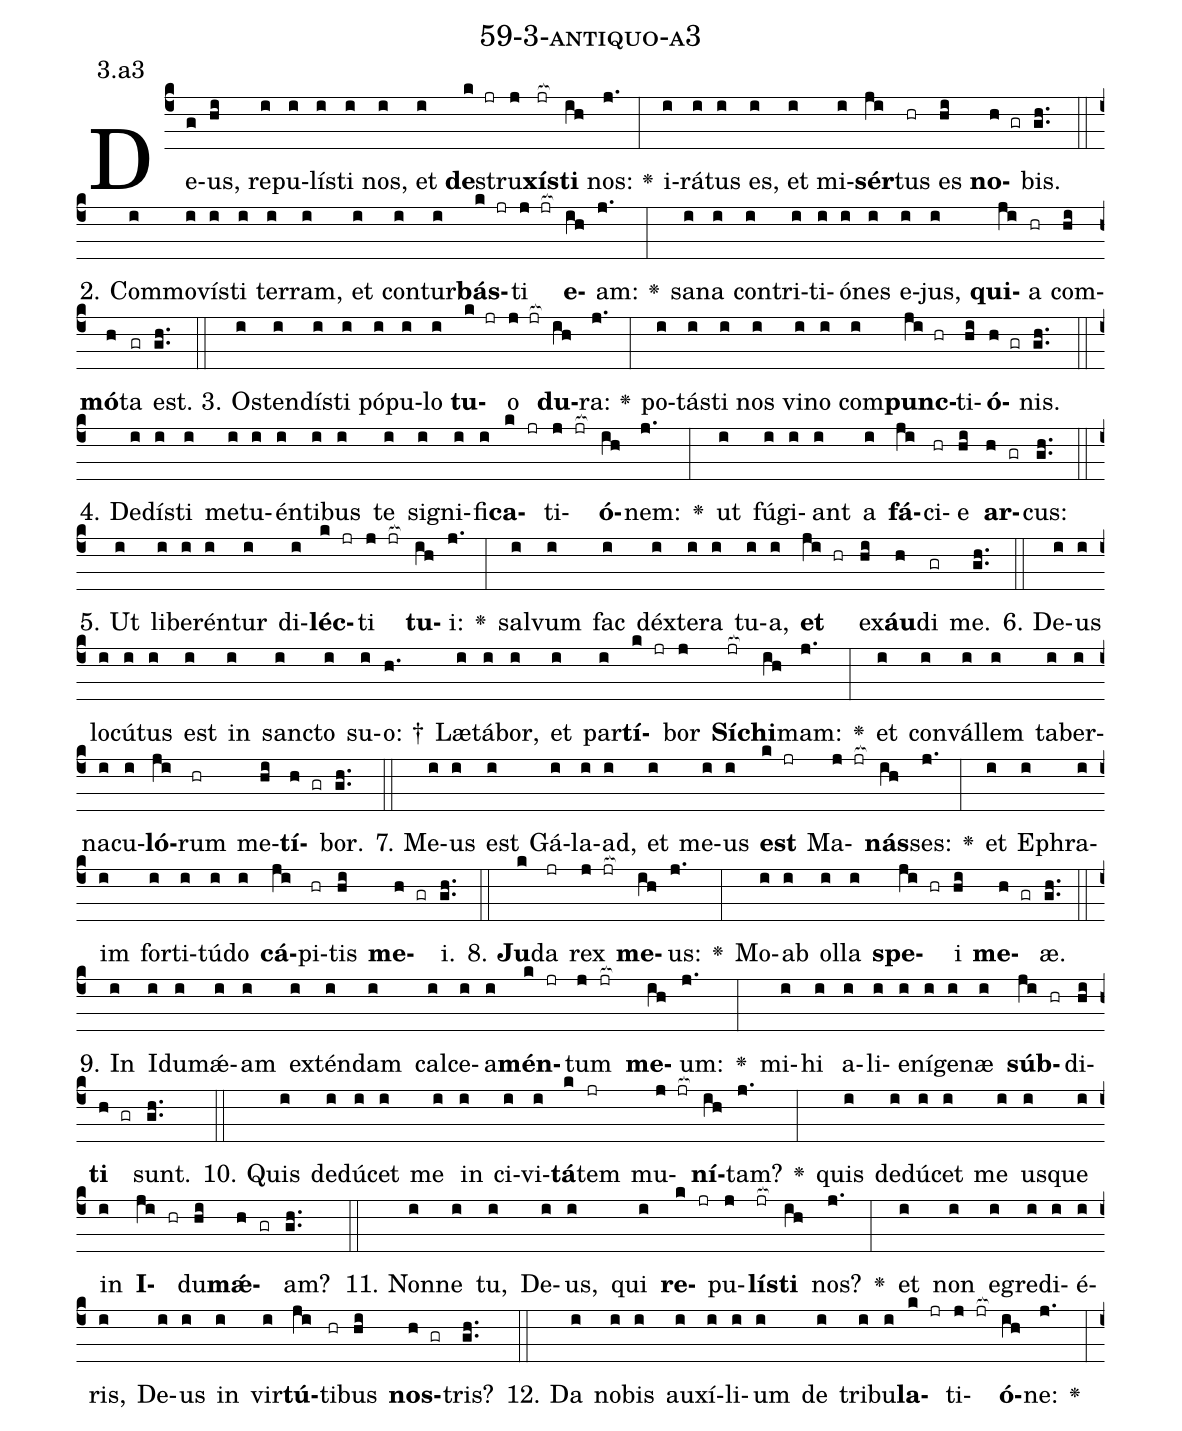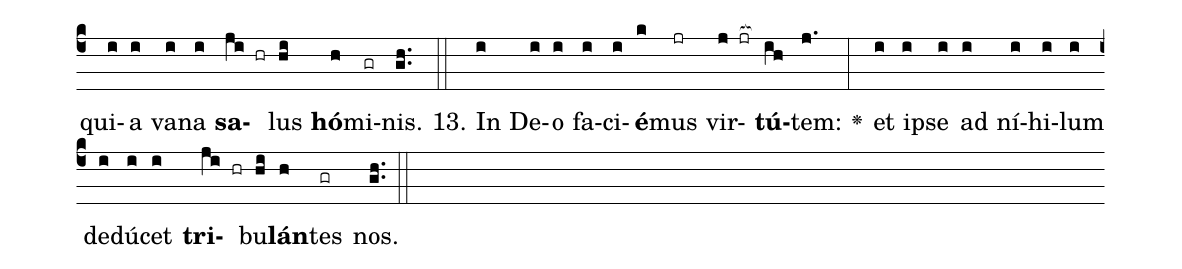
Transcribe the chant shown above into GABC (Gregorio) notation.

name: 59-3-antiquo-a3;
annotation: 3.a3;
%%
(c4)De(g)us,(hi) re(i)pu(i)lís(i)ti(i) nos,(i) et(i) <b>de</b>(k jr)stru(j)<b>xís</b>(jr[ocb:1{])<b>ti</b>(ih[ocb:0}]) nos:(j.) <v>\greheightstar</v>(:) i(i)rá(i)tus(i) es,(i) et(i) mi(i)<b>sér</b>(ji)tus(hr) es(hi) <b>no</b>(h gr)bis.(gh..) (::)
2. Com(i)mo(i)vís(i)ti(i) ter(i)ram,(i) et(i) con(i)tur(i)<b>bás</b>(k jr)ti(j jr[ocb:1{]) <b>e</b>(ih[ocb:0}])am:(j.) <v>\greheightstar</v>(:) sa(i)na(i) con(i)tri(i)ti(i)ó(i)nes(i) e(i)jus,(i) <b>qui</b>(ji)a(hr) com(hi)<b>mó</b>(h)ta(gr) est.(gh..) (::)
3. Os(i)ten(i)dís(i)ti(i) pó(i)pu(i)lo(i) <b>tu</b>(k jr)o(j jr[ocb:1{]) <b>du</b>(ih[ocb:0}])ra:(j.) <v>\greheightstar</v>(:) po(i)tás(i)ti(i) nos(i) vi(i)no(i) com(i)<b>punc</b>(ji hr)ti(hi)<b>ó</b>(h gr)nis.(gh..) (::)
4. De(i)dís(i)ti(i) me(i)tu(i)én(i)ti(i)bus(i) te(i) si(i)gni(i)fi(i)<b>ca</b>(k jr)ti(j jr[ocb:1{])<b>ó</b>(ih[ocb:0}])nem:(j.) <v>\greheightstar</v>(:) ut(i) fú(i)gi(i)ant(i) a(i) <b>fá</b>(ji)ci(hr)e(hi) <b>ar</b>(h gr)cus:(gh..) (::)
5. Ut(i) li(i)be(i)rén(i)tur(i) di(i)<b>léc</b>(k jr)ti(j jr[ocb:1{]) <b>tu</b>(ih[ocb:0}])i:(j.) <v>\greheightstar</v>(:) sal(i)vum(i) fac(i) déx(i)te(i)ra(i) tu(i)a,(i) <b>et</b>(ji hr) ex(hi)<b>áu</b>(h)di(gr) me.(gh..) (::)
6. De(i)us(i) lo(i)cú(i)tus(i) est(i) in(i) sanc(i)to(i) su(i)o: †(h.) Læ(i)tá(i)bor,(i) et(i) par(i)<b>tí</b>(k jr)bor(j) <b>Sí</b>(jr[ocb:1{])<b>chi</b>(ih[ocb:0}])mam:(j.) <v>\greheightstar</v>(:) et(i) con(i)vál(i)lem(i) ta(i)ber(i)na(i)cu(i)<b>ló</b>(ji)rum(hr) me(hi)<b>tí</b>(h gr)bor.(gh..) (::)
7. Me(i)us(i) est(i) Gá(i)la(i)ad,(i) et(i) me(i)us(i) <b>est</b>(k jr) Ma(j jr[ocb:1{])<b>nás</b>(ih[ocb:0}])ses:(j.) <v>\greheightstar</v>(:) et(i) E(i)phra(i)im(i) for(i)ti(i)tú(i)do(i) <b>cá</b>(ji)pi(hr)tis(hi) <b>me</b>(h gr)i.(gh..) (::)
8. <b>Ju</b>(k)da(jr) rex(j jr[ocb:1{]) <b>me</b>(ih[ocb:0}])us:(j.) <v>\greheightstar</v>(:) Mo(i)ab(i) ol(i)la(i) <b>spe</b>(ji hr)i(hi) <b>me</b>(h gr)æ.(gh..) (::)
9. In(i) I(i)du(i)mǽ(i)am(i) ex(i)tén(i)dam(i) cal(i)ce(i)a(i)<b>mén</b>(k jr)tum(j jr[ocb:1{]) <b>me</b>(ih[ocb:0}])um:(j.) <v>\greheightstar</v>(:) mi(i)hi(i) a(i)li(i)e(i)ní(i)ge(i)næ(i) <b>súb</b>(ji hr)di(hi)<b>ti</b>(h gr) sunt.(gh..) (::)
10. Quis(i) de(i)dú(i)cet(i) me(i) in(i) ci(i)vi(i)<b>tá</b>(k)tem(jr) mu(j jr[ocb:1{])<b>ní</b>(ih[ocb:0}])tam?(j.) <v>\greheightstar</v>(:) quis(i) de(i)dú(i)cet(i) me(i) us(i)que(i) in(i) <b>I</b>(ji hr)du(hi)<b>mǽ</b>(h gr)am?(gh..) (::)
11. Non(i)ne(i) tu,(i) De(i)us,(i) qui(i) <b>re</b>(k jr)pu(j)<b>lís</b>(jr[ocb:1{])<b>ti</b>(ih[ocb:0}]) nos?(j.) <v>\greheightstar</v>(:) et(i) non(i) e(i)gre(i)di(i)é(i)ris,(i) De(i)us(i) in(i) vir(i)<b>tú</b>(ji)ti(hr)bus(hi) <b>nos</b>(h gr)tris?(gh..) (::)
12. Da(i) no(i)bis(i) au(i)xí(i)li(i)um(i) de(i) tri(i)bu(i)<b>la</b>(k jr)ti(j jr[ocb:1{])<b>ó</b>(ih[ocb:0}])ne:(j.) <v>\greheightstar</v>(:) qui(i)a(i) va(i)na(i) <b>sa</b>(ji hr)lus(hi) <b>hó</b>(h)mi(gr)nis.(gh..) (::)
13. In(i) De(i)o(i) fa(i)ci(i)<b>é</b>(k)mus(jr) vir(j jr[ocb:1{])<b>tú</b>(ih[ocb:0}])tem:(j.) <v>\greheightstar</v>(:) et(i) ip(i)se(i) ad(i) ní(i)hi(i)lum(i) de(i)dú(i)cet(i) <b>tri</b>(ji hr)bu(hi)<b>lán</b>(h)tes(gr) nos.(gh..) (::)
